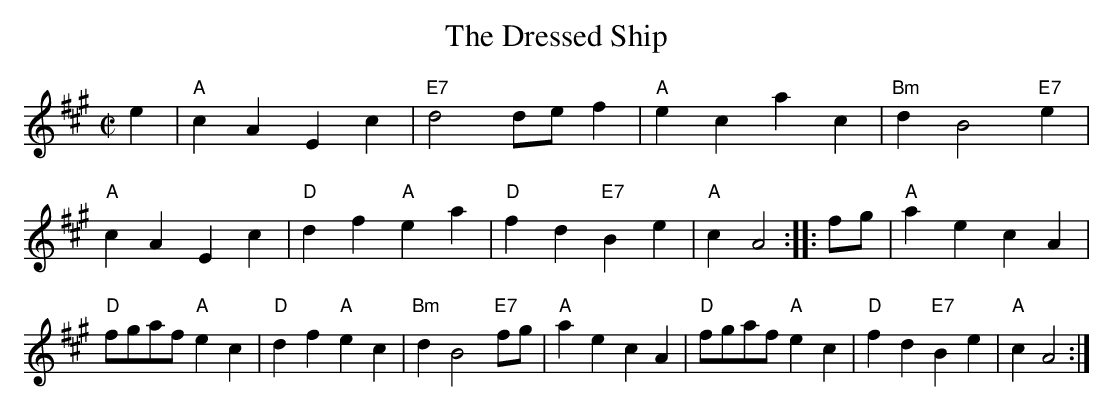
X:1
T:The Dressed Ship
M:C|
L:1/8
K:A
e2 | "A"c2A2 E2c2 | "E7"d4 def2 | \
"A"e2c2 a2c2 | "Bm"d2 B4 "E7"e2 | \
"A"c2A2 E2c2 | "D"d2f2 "A"e2a2 | \
"D"f2d2 "E7"B2e2 | "A"c2 A4 :: \
fg | "A"a2e2 c2A2 | "D"fgaf "A"e2c2 | \
"D"d2f2 "A"e2c2 | "Bm"d2 B4 "E7"fg | \
"A"a2e2 c2A2 | "D"fgaf "A"e2c2 | \
"D"f2d2 "E7"B2e2 | "A"c2 A4 :|
